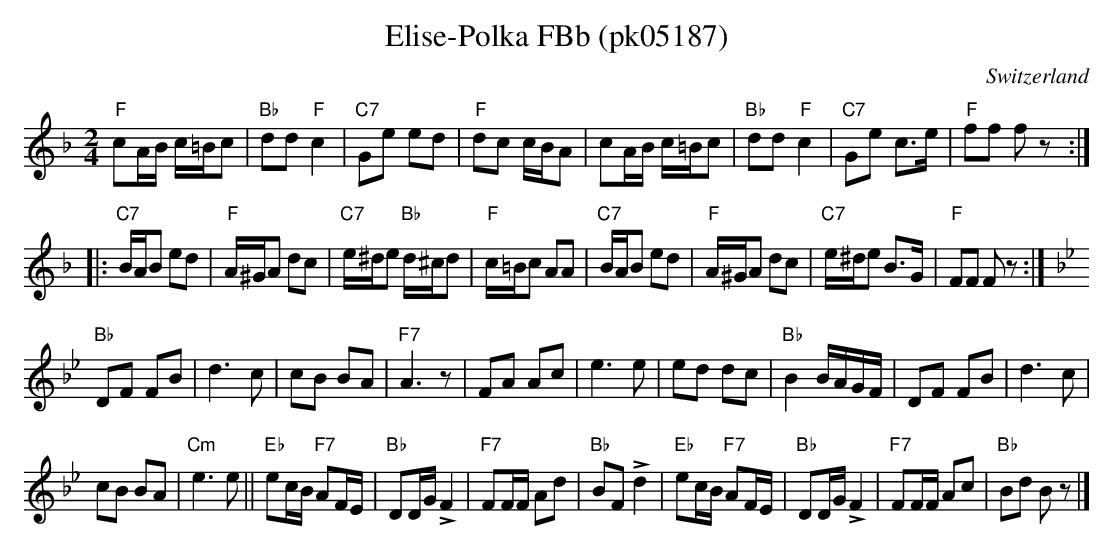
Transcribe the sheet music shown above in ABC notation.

X:1
T: Elise-Polka FBb (pk05187)
O:Switzerland
M:2/4
L:1/16
K:F major
"F"c2AB c=Bc2 | "Bb"d2d2"F"c4 | "C7"G2e2 e2d2 | "F"d2c2 cBA2 | c2AB c=Bc2 | "Bb"d2d2"F"c4 | "C7"G2e2 c3e | "F"f2f2 f2z2 ::
"C7"BAB2 e2d2 | "F"A^GA2 d2c2 | "C7"e^de2 "Bb"d^cd2 | "F"c=Bc2 A2A2 | "C7"BAB2 e2d2 | "F"A^GA2 d2c2 | "C7"e^de2 B3G | "F"F2F2 F2z2 :| [K:Bb] [L:1/8]
"Bb"DF FB | d3c | cB BA | "F7"A3z | FA Ac | e3e | ed dc | "Bb"B2 B/A/G/F/ | DF FB | d3c |
cB BA | "Cm"e3e || [L:1/16] "Eb"e2cB "F7"A2FE | "Bb"D2DG +>+F4 | "F7"F2FF A2d2 | "Bb"B2F2 +>+d4 | "Eb"e2cB "F7"A2FE | "Bb"D2DG +>+F4 | "F7"F2FF A2c2 | "Bb"B2d2 B2z2 |]
